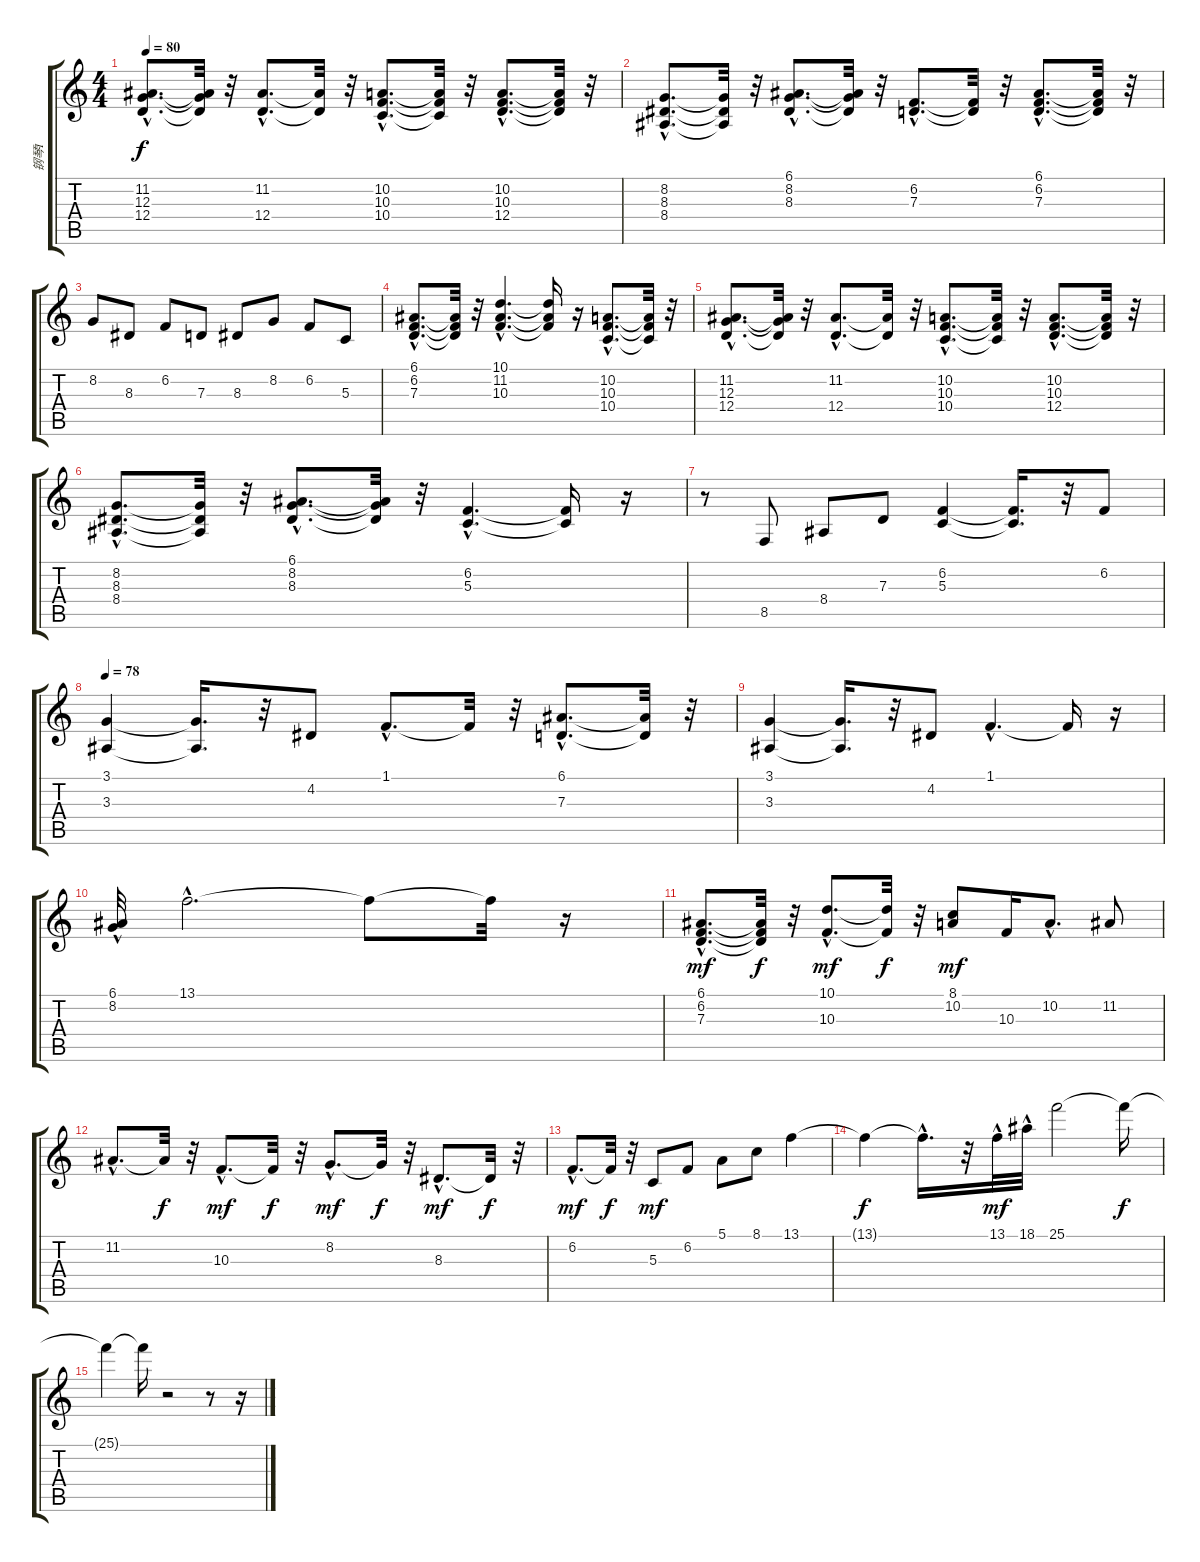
\track ("钢琴I" "钢琴I") {instrument acousticgrandpiano}
\staff {score tabs}
\tuning (E4 B3 G3 D3 A2 E2) {hide}
\ts (4 4)
\tempo 80
\clef g2
\ks c
(11.2{hac} 12.3{hac} 12.4{hac}).8{d dy f} (11.2{t} 12.3{t} 12.4{t}).32 r.32 (11.2{hac} 12.4{hac}).8{d} (11.2{t} 12.4{t}).32 r.32 (10.2{hac} 10.3{hac} 10.4{hac}).8{d} (10.2{t} 10.3{t} 10.4{t}).32 r.32 (10.2{hac} 10.3{hac} 12.4{hac}).8{d} (10.2{t} 10.3{t} 12.4{t}).32 r.32 |
(8.2{hac} 8.3{hac} 8.4{hac}).8{d} (8.2{t} 8.3{t} 8.4{t}).32 r.32 (6.1{hac} 8.2{hac} 8.3{hac}).8{d} (6.1{t} 8.2{t} 8.3{t}).32 r.32 (6.2{hac} 7.3{hac}).8{d} (6.2{t} 7.3{t}).32 r.32 (6.1{hac} 6.2{hac} 7.3{hac}).8{d} (6.1{t} 6.2{t} 7.3{t}).32 r.32 |
8.2.8 8.3.8 6.2.8 7.3.8 8.3.8 8.2.8 6.2.8 5.3.8 |
(6.1{hac} 6.2{hac} 7.3{hac}).8{d} (6.1{t} 6.2{t} 7.3{t}).32 r.32 (10.1{hac} 11.2{hac} 10.3{hac}).4{d} (10.1{t} 11.2{t} 10.3{t}).16 r.16 (10.2{hac} 10.3{hac} 10.4{hac}).8{d} (10.2{t} 10.3{t} 10.4{t}).32 r.32 |
(11.2{hac} 12.3{hac} 12.4{hac}).8{d} (11.2{t} 12.3{t} 12.4{t}).32 r.32 (11.2{hac} 12.4{hac}).8{d} (11.2{t} 12.4{t}).32 r.32 (10.2{hac} 10.3{hac} 10.4{hac}).8{d} (10.2{t} 10.3{t} 10.4{t}).32 r.32 (10.2{hac} 10.3{hac} 12.4{hac}).8{d} (10.2{t} 10.3{t} 12.4{t}).32 r.32 |
(8.2{hac} 8.3{hac} 8.4{hac}).8{d} (8.2{t} 8.3{t} 8.4{t}).32 r.32 (6.1{hac} 8.2{hac} 8.3{hac}).8{d} (6.1{t} 8.2{t} 8.3{t}).32 r.32 (6.2{hac} 5.3{hac}).4{d} (6.2{t} 5.3{t}).16 r.16 |
r.8 8.5.8 8.4.8 7.3.8 (6.2 5.3).4 (6.2{t} 5.3{t}).16{d} r.32 6.2.8 |
\tempo 78
(3.1 3.3).4 (3.1{t} 3.3{t}).16{d} r.32 4.2.8 1.1{hac}.8{d} 1.1{t}.32 r.32 (6.1{hac} 7.3{hac}).8{d} (6.1{t} 7.3{t}).32 r.32 |
(3.1 3.3).4 (3.1{t} 3.3{t}).16{d} r.32 4.2.8 1.1{hac}.4{d} 1.1{t}.16 r.16 |
(6.1{hac} 8.2{hac}).32 13.1{hac}.2{d} 13.1{t}.8 13.1{t}.32 r.16 |
(6.1{hac} 6.2{hac} 7.3{hac}).8{d dy mf} (6.1{t} 6.2{t} 7.3{t}).32{dy f} r.32 (10.1{hac} 10.3{hac}).8{d dy mf} (10.1{t} 10.3{t}).32{dy f} r.32 (8.1 10.2).8{dy mf} 10.3.16 10.2{hac}.8{d} 11.2.8 |
11.2{hac}.8{d} 11.2{t}.32{dy f} r.32 10.3{hac}.8{d dy mf} 10.3{t}.32{dy f} r.32 8.2{hac}.8{d dy mf} 8.2{t}.32{dy f} r.32 8.3{hac}.8{d dy mf} 8.3{t}.32{dy f} r.32 |
6.2{hac}.8{d dy mf} 6.2{t}.32{dy f} r.32 5.3.8{dy mf} 6.2.8 5.1.8 8.1.8 13.1.4 |
13.1{t}.4{dy f} 13.1{hac t}.16{d} r.32 13.1{hac}.32{dy mf} 18.1{hac}.32 25.1.2 25.1{t}.16{dy f} |
25.1{t}.4 25.1{t}.16 r.2 r.8 r.16
